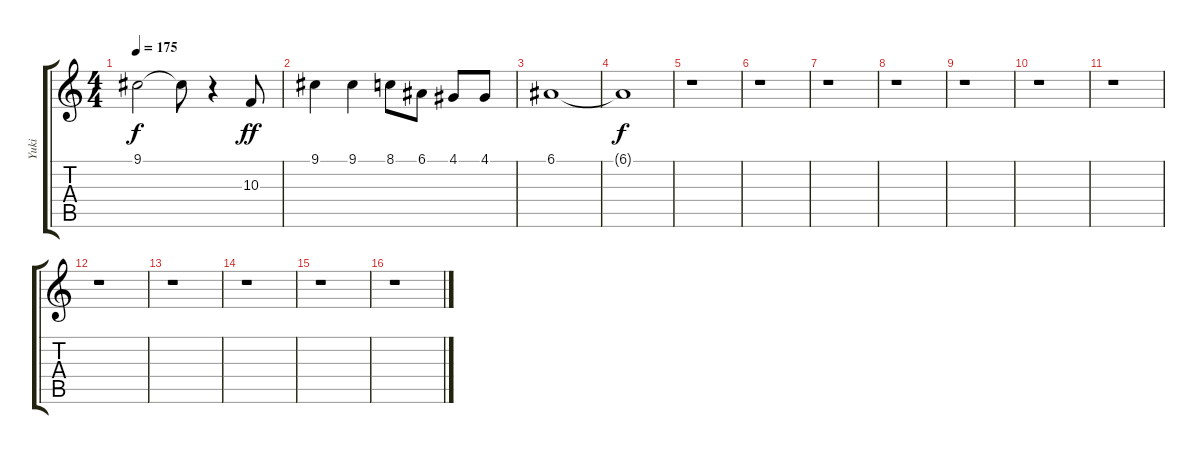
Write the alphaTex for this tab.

\track ("Yuki" "Yuki") {instrument tenorsax}
\staff {score tabs}
\tuning (E4 B3 G3 D3 A2 E2) {hide}
\ts (4 4)
\tempo 175
\clef g2
\ks c
9.1{t}.2{dy f} 9.1{t}.8 r.4 10.3.8{dy ff} |
9.1.4 9.1.4 8.1.8 6.1.8 4.1.8 4.1.8 |
6.1.1 |
6.1{t}.1{dy f} |
r.1 |
r.1 |
r.1 |
r.1 |
r.1 |
r.1 |
r.1 |
r.1 |
r.1 |
r.1 |
r.1 |
r.1
